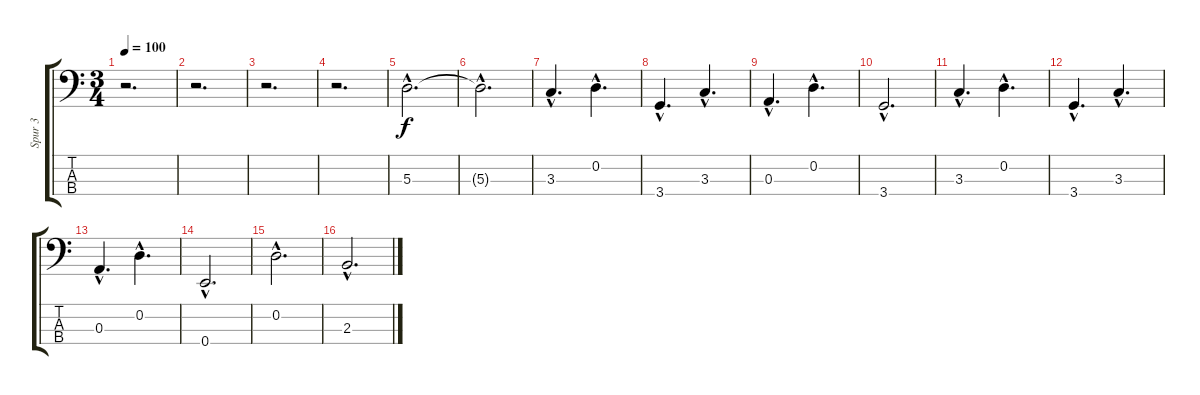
\track ("Spur 3" "Spur 3") {instrument electricbassfinger}
\staff {score tabs}
\tuning (G2 D2 A1 E1) {hide}
\ts (3 4)
\tempo 100
\clef f4
\ks c
r.2{d dy f instrument electricbassfinger} |
r.2{d} |
r.2{d} |
r.2{d} |
5.3{hac}.2{d} |
5.3{hac t}.2{d} |
3.3{hac}.4{d} 0.2{hac}.4{d} |
3.4{hac}.4{d} 3.3{hac}.4{d} |
0.3{hac}.4{d} 0.2{hac}.4{d} |
3.4{hac}.2{d} |
3.3{hac}.4{d} 0.2{hac}.4{d} |
3.4{hac}.4{d} 3.3{hac}.4{d} |
0.3{hac}.4{d} 0.2{hac}.4{d} |
0.4{hac}.2{d} |
0.2{hac}.2{d} |
2.3{hac}.2{d}
